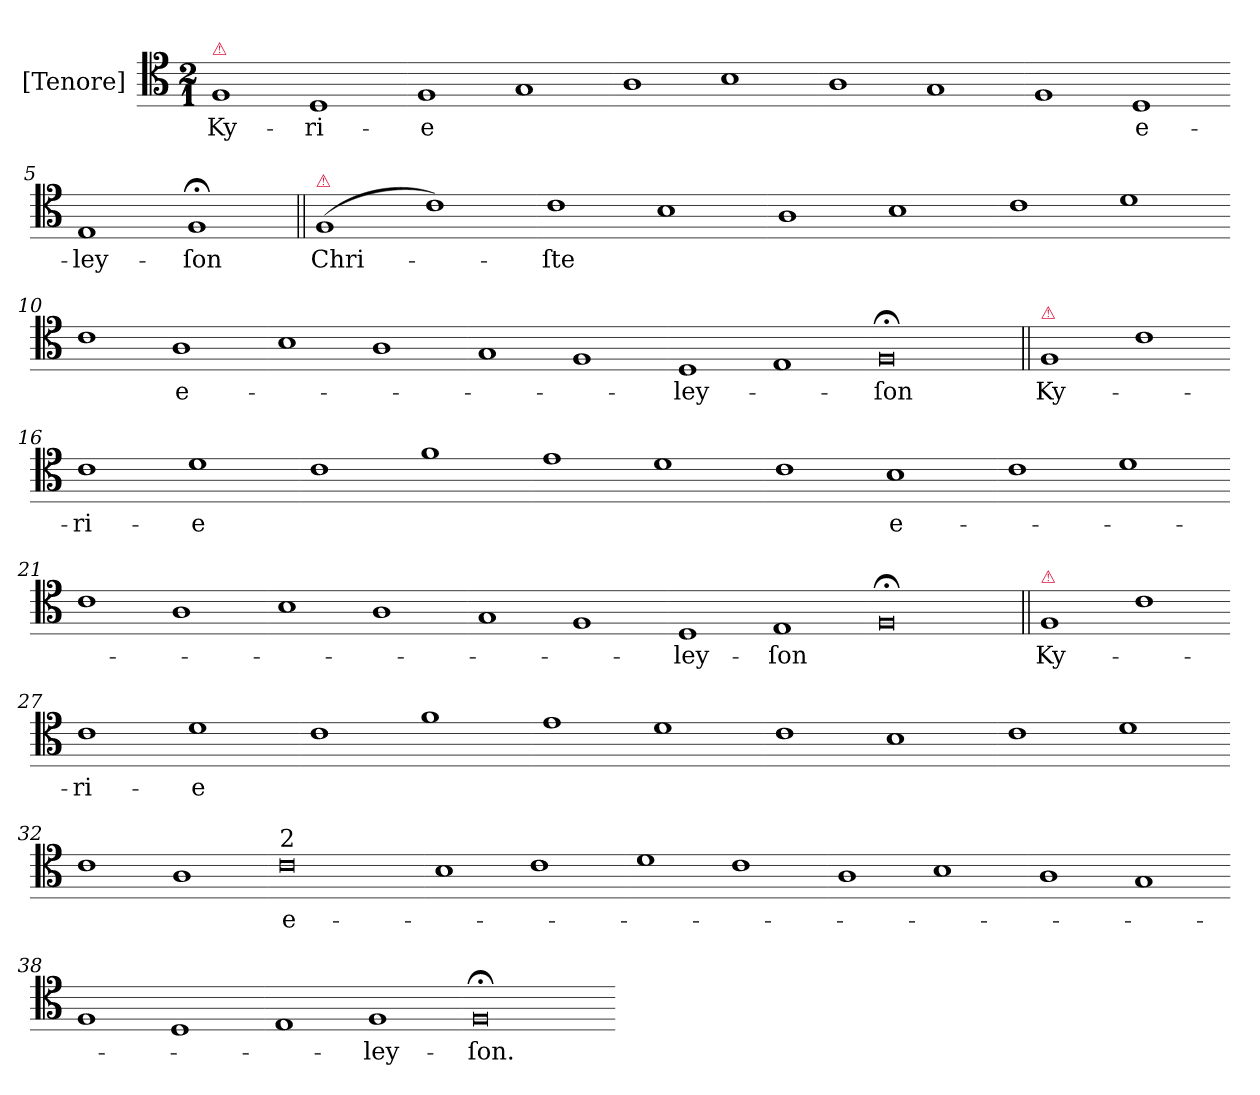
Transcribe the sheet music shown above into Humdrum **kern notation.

**kern	**text
*part1	*part1
*staff1	*staff1
*I"[Tenore]	*
*I'T	*
*clefC4	*
*k[]	*
*M2/1	*
=	=
!LO:TX:a:color=crimson:t=⚠	!
1F	Ky-
1D	-ri-
=1-	=1-
1F	-e
1G	.
=2-	=2-
1A	.
1B	.
=3-	=3-
1A	.
1G	.
=4-	=4-
1F	.
1D	e-
=5-	=5-
1E	-ley-
1F;<;	-ſon
=6||	=6||
!LO:TX:a:color=crimson:t=⚠	!
(<1F	Chri-
1c)	.
=7-	=7-
1c	-ſte
1B	.
=8-	=8-
1A	.
1B	.
=9-	=9-
1c	.
1d	.
=10-	=10-
1c	.
1A	e-
=11-	=11-
1B	.
1A	.
=12-	=12-
1G	.
1F	.
=13-	=13-
1D	-ley-
1E	.
=14-	=14-
0F;<;	-ſon
=15||	=15||
!LO:TX:a:color=crimson:t=⚠	!
1F	Ky-
1c	.
=16-	=16-
1c	-ri-
1d	-e
=17-	=17-
1c	.
1f	.
=18-	=18-
1e	.
1d	.
=19-	=19-
1c	.
1B	e-
=20-	=20-
1c	.
1d	.
=21-	=21-
1c	.
1A	.
=22-	=22-
1B	.
1A	.
=23-	=23-
1G	.
1F	.
=24-	=24-
1D	-ley-
1E	-ſon
=25-	=25-
0F;<;	.
=26||	=26||
!LO:TX:a:color=crimson:t=⚠	!
1F	Ky-
1c	.
=27-	=27-
1c	-ri-
1d	-e
=28-	=28-
1c	.
1f	.
=29-	=29-
1e	.
1d	.
=30-	=30-
1c	.
1B	.
=31-	=31-
1c	.
1d	.
=32-	=32-
1c	.
1A	.
=33-	=33-
!LO:TX:a:t=2	!
0c	e-
=34-	=34-
1B	.
1c	.
=35-	=35-
1d	.
1c	.
=36-	=36-
1A	.
1B	.
=37-	=37-
1A	.
1G	.
=38-	=38-
1F	.
1D	.
=39-	=39-
1E	.
1F	-ley-
=40-	=40-
0F;<;	-ſon.
=-	=-
*-	*-
